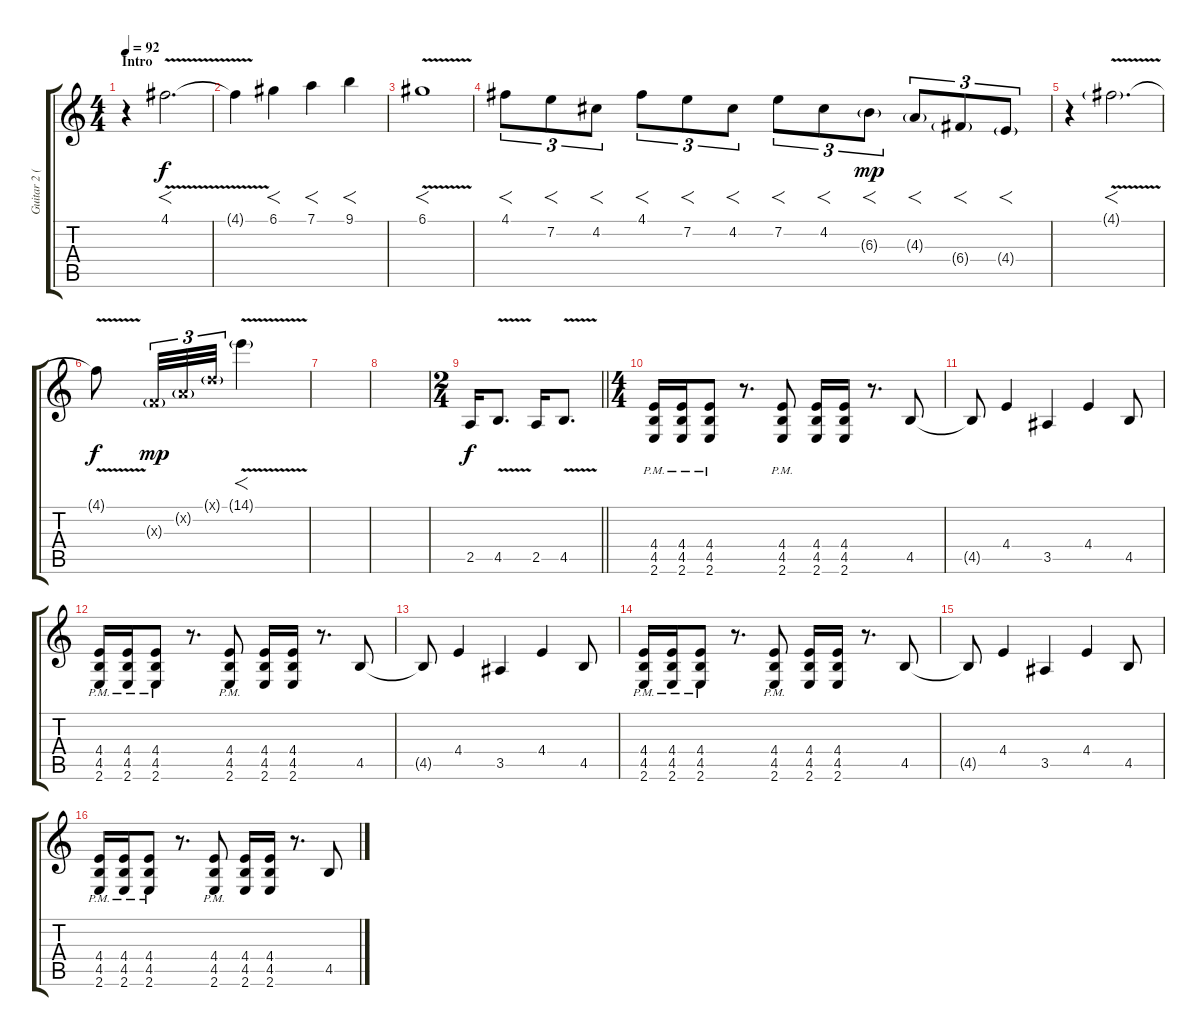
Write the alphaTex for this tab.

\track ("Guitar 2 (Roope)" "Guitar 2 (") {instrument overdrivenguitar}
\staff {score tabs}
\tuning (D4 A3 F3 C3 G2 D2) {hide}
\ts (4 4)
\section ("" "Intro")
\tempo 92
\clef g2
\ks c
r.4{dy f instrument overdrivenguitar} 4.1{v}.2{f d volume 12} |
4.1{t}.4 6.1.4{f} 7.1.4{f} 9.1.4{f} |
6.1{v}.1{f} |
4.1.8{f tu (3 2)} 7.2.8{f tu (3 2)} 4.2.8{f tu (3 2)} 4.1.8{f tu (3 2)} 7.2.8{f tu (3 2)} 4.2.8{f tu (3 2)} 7.2.8{f tu (3 2)} 4.2.8{f tu (3 2)} 6.3{g}.8{f tu (3 2) dy mp} 4.3{g}.8{f tu (3 2)} 6.4{g}.8{f tu (3 2)} 4.4{g}.8{f tu (3 2)} |
r.4 4.1{v g}.2{f d} |
4.1{t}.8{dy f} 0.3{g x}.32{tu (3 2) dy mp} 0.2{g x}.32{tu (3 2)} 0.1{g x}.32{tu (3 2)} 14.1{v g}.4{f} |
|
|
\ts (2 4)
\barLineRight lightlight
2.5.16{dy f volume 14 balance 14 instrument overdrivenguitar} 4.5{v}.8{d} 2.5.16 4.5{v}.8{d} |
\ts (4 4)
(4.4{pm} 4.5{pm} 2.6{pm}).16 (4.4{pm} 4.5{pm} 2.6{pm}).16 (4.4{pm} 4.5{pm} 2.6{pm}).8 r.8{d} (4.4{pm} 4.5{pm} 2.6{pm}).8 (4.4 4.5 2.6).16 (4.4 4.5 2.6).16 r.8{d} 4.5.8 |
4.5{t}.8 4.4.4 3.5.4 4.4.4 4.5.8 |
(4.4{pm} 4.5{pm} 2.6{pm}).16 (4.4{pm} 4.5{pm} 2.6{pm}).16 (4.4{pm} 4.5{pm} 2.6{pm}).8 r.8{d} (4.4{pm} 4.5{pm} 2.6{pm}).8 (4.4 4.5 2.6).16 (4.4 4.5 2.6).16 r.8{d} 4.5.8 |
4.5{t}.8 4.4.4 3.5.4 4.4.4 4.5.8 |
(4.4{pm} 4.5{pm} 2.6{pm}).16 (4.4{pm} 4.5{pm} 2.6{pm}).16 (4.4{pm} 4.5{pm} 2.6{pm}).8 r.8{d} (4.4{pm} 4.5{pm} 2.6{pm}).8 (4.4 4.5 2.6).16 (4.4 4.5 2.6).16 r.8{d} 4.5.8 |
4.5{t}.8 4.4.4 3.5.4 4.4.4 4.5.8 |
(4.4{pm} 4.5{pm} 2.6{pm}).16 (4.4{pm} 4.5{pm} 2.6{pm}).16 (4.4{pm} 4.5{pm} 2.6{pm}).8 r.8{d} (4.4{pm} 4.5{pm} 2.6{pm}).8 (4.4 4.5 2.6).16 (4.4 4.5 2.6).16 r.8{d} 4.5.8
